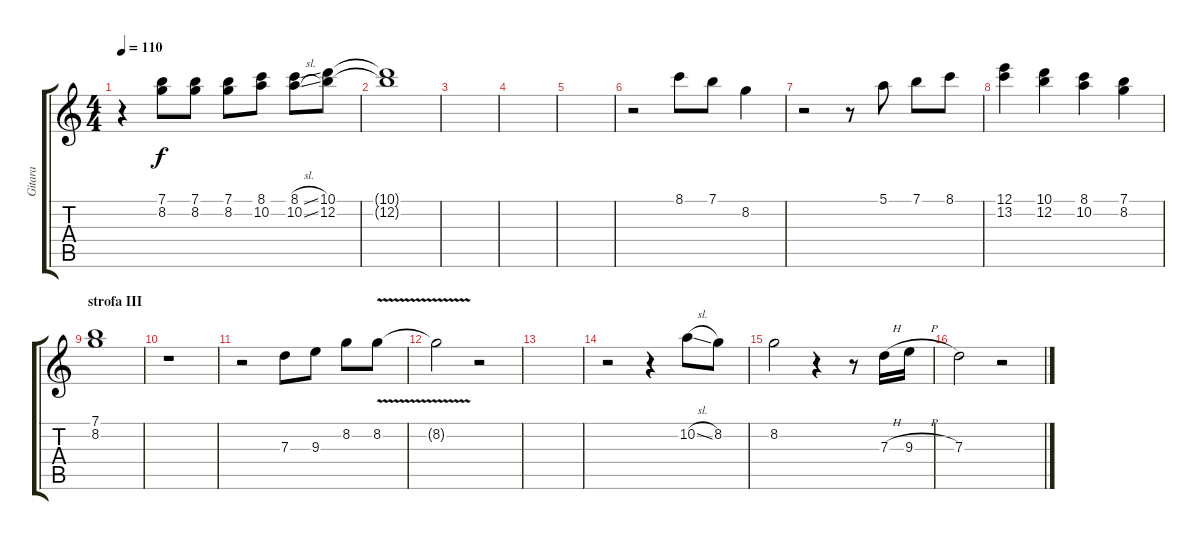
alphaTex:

\track ("Gitara" "Gitara") {instrument overdrivenguitar}
\staff {score tabs}
\tuning (E4 B3 G3 D3 A2 E2) {hide}
\ts (4 4)
\tempo 110
\clef g2
\ks c
r.4{dy f volume 10 instrument electricguitarclean} (7.1 8.2).8 (7.1 8.2).8 (7.1 8.2).8 (8.1 10.2).8 (8.1{sl} 10.2{sl}).8 (10.1 12.2).8 |
(10.1{t} 12.2{t}).1 |
|
|
|
r.2 8.1.8 7.1.8 8.2.4 |
r.2 r.8 5.1.8 7.1.8 8.1.8 |
(12.1 13.2).4 (10.1 12.2).4 (8.1 10.2).4 (7.1 8.2).4 |
\section ("" "strofa III")
(7.1 8.2).1 |
r.1{volume 11 instrument overdrivenguitar} |
r.2 7.3.8 9.3.8 8.2.8 8.2{v}.8 |
8.2{t}.2 r.2 |
|
r.2 r.4 10.2{sl}.8 8.2.8 |
8.2.2 r.4 r.8 7.3{h}.16 9.3{h}.16 |
7.3.2 r.2
